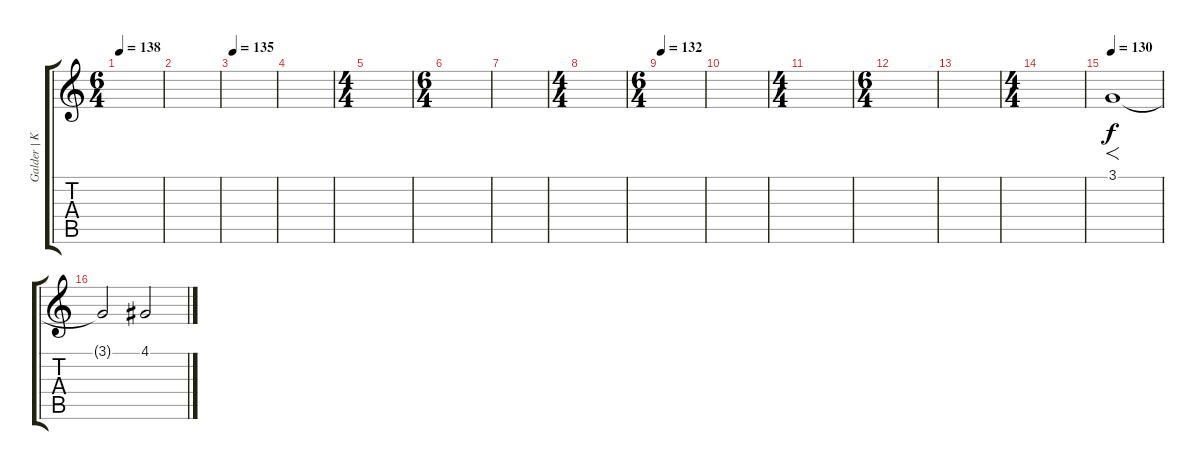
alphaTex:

\track ("Galder | Keyboard" "Galder | K") {instrument choiraahs}
\staff {score tabs}
\tuning (E4 B3 G3 D3 A2 E2) {hide}
\ts (6 4)
\tempo 138
\clef g2
\ks c
|
|
\tempo 135
|
|
\ts (4 4)
|
\ts (6 4)
|
|
\ts (4 4)
|
\ts (6 4)
\tempo 132
|
|
\ts (4 4)
|
\ts (6 4)
|
|
\ts (4 4)
|
\tempo 130
3.1.1{f volume 11 instrument choiraahs} |
3.1{t}.2 4.1.2
